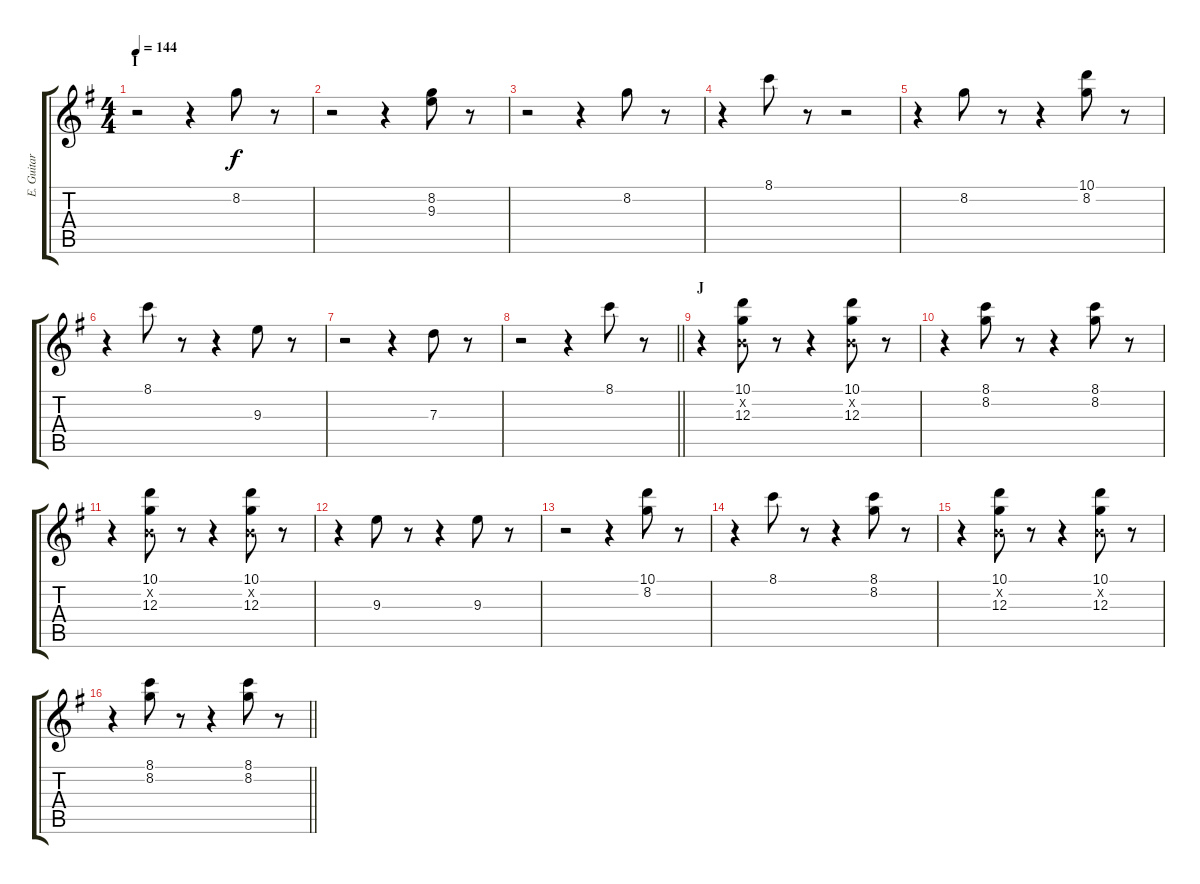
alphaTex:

\track ("E. Guitar III" "E. Guitar ") {instrument electricguitarclean}
\staff {score tabs}
\tuning (E4 B3 G3 D3 A2 E2) {hide}
\ts (4 4)
\section ("" "I")
\tempo 144
\clef g2
\ks g
r.2{dy f} r.4 8.2.8 r.8 |
r.2 r.4 (8.2 9.3).8 r.8 |
r.2 r.4 8.2.8 r.8 |
r.4 8.1.8 r.8 r.2 |
r.4 8.2.8 r.8 r.4 (10.1 8.2).8 r.8 |
r.4 8.1.8 r.8 r.4 9.3.8 r.8 |
r.2 r.4 7.3.8 r.8 |
\barLineRight lightlight
r.2 r.4 8.1.8 r.8 |
\section ("" "J")
r.4 (10.1 0.2{x} 12.3).8 r.8 r.4 (10.1 0.2{x} 12.3).8 r.8 |
r.4 (8.1 8.2).8 r.8 r.4 (8.1 8.2).8 r.8 |
r.4 (10.1 0.2{x} 12.3).8 r.8 r.4 (10.1 0.2{x} 12.3).8 r.8 |
r.4 9.3.8 r.8 r.4 9.3.8 r.8 |
r.2 r.4 (10.1 8.2).8 r.8 |
r.4 8.1.8 r.8 r.4 (8.1 8.2).8 r.8 |
r.4 (10.1 0.2{x} 12.3).8 r.8 r.4 (10.1 0.2{x} 12.3).8 r.8 |
\barLineRight lightlight
r.4 (8.1 8.2).8 r.8 r.4 (8.1 8.2).8 r.8
